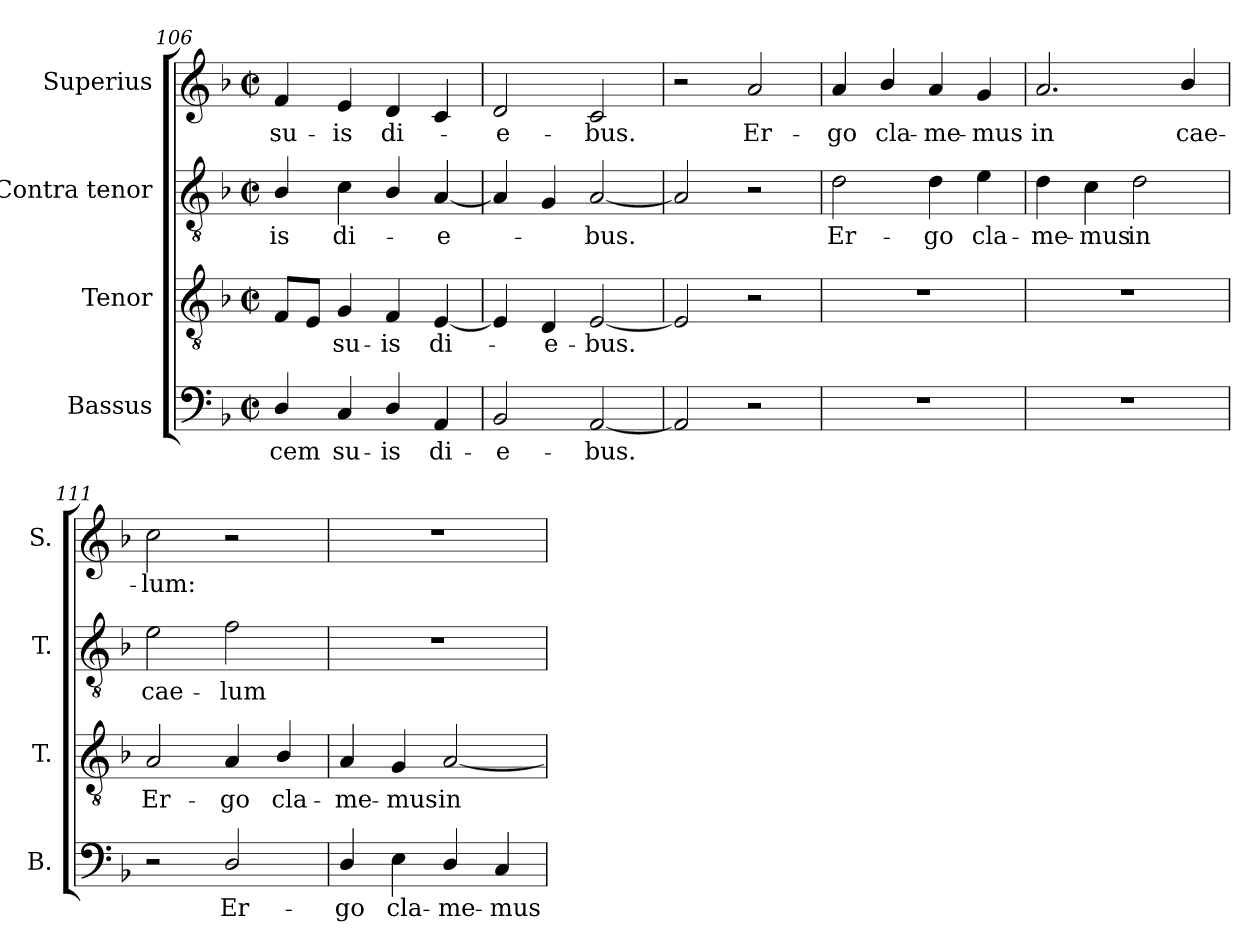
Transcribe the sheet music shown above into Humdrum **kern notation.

**kern	**text	**kern	**text	**kern	**text	**kern	**text
*part4	*part4	*part3	*part3	*part2	*part2	*part1	*part1
*staff4	*staff4	*staff3	*staff3	*staff2	*staff2	*staff1	*staff1
*I"Bassus	*	*I"Tenor	*	*I"Contra tenor	*	*I"Superius	*
*I'B.	*	*I'T.	*	*I'T.	*	*I'S.	*
*clefF4	*	*clefGv2	*	*clefGv2	*	*clefG2	*
*	*	*ITrd7c12	*	*ITrd7c12	*	*	*
*k[b-]	*	*k[b-]	*	*k[b-]	*	*k[b-]	*
*F:	*	*F:	*	*F:	*	*F:	*
*M2/2	*	*M2/2	*	*M2/2	*	*M2/2	*
*met(c|)	*	*met(c|)	*	*met(c|)	*	*met(c|)	*
=106	=106	=106	=106	=106	=106	=106	=106
!	!LO:LY:b:color=#000000	!	!	!	!	!	!
!	!	!	!	!	!LO:LY:b:color=#000000	!	!
!	!	!	!	!	!	!	!LO:LY:b:color=#000000
4Di/	-cem	8FFi/L	.	4BB-i/	-is	4fi/	su-
.	.	8EEi/J	.	.	.	.	.
!	!LO:LY:b:color=#000000	!	!	!	!	!	!
!	!	!	!LO:LY:b:color=#000000	!	!	!	!
!	!	!	!	!	!LO:LY:b:color=#000000	!	!
!	!	!	!	!	!	!	!LO:LY:b:color=#000000
4Ci/	su-	4GGi/	su-	4Ci\	di-	4ei/	-is
!	!LO:LY:b:color=#000000	!	!	!	!	!	!
!	!	!	!LO:LY:b:color=#000000	!	!	!	!
!	!	!	!	!	!	!	!LO:LY:b:color=#000000
4Di/	-is	4FFi/	-is	4BB-i/	.	4di/	di-
!	!LO:LY:b:color=#000000	!	!	!	!	!	!
!	!	!	!LO:LY:b:color=#000000	!	!	!	!
!	!	!	!	!	!LO:LY:b:color=#000000	!	!
4AAi/	di-	[4EEi/	di-	[4AAi/	-e-	4ci/	.
=107	=107	=107	=107	=107	=107	=107	=107
!	!LO:LY:b:color=#000000	!	!	!	!	!	!
!	!	!	!	!	!	!	!LO:LY:b:color=#000000
2BB-i/	-e-	4EEi/]	.	4AAi/]	.	2di/	-e-
!	!	!	!LO:LY:b:color=#000000	!	!	!	!
.	.	4DDi/	-e-	4GGi/	.	.	.
!	!LO:LY:b:color=#000000	!	!	!	!	!	!
!	!	!	!LO:LY:b:color=#000000	!	!	!	!
!	!	!	!	!	!LO:LY:b:color=#000000	!	!
!	!	!	!	!	!	!	!LO:LY:b:color=#000000
[2AAi/	-bus.	[2EEi/	-bus.	[2AAi/	-bus.	2ci/	-bus.
=108	=108	=108	=108	=108	=108	=108	=108
2AAi/]	.	2EEi/]	.	2AAi/]	.	2r	.
!	!	!	!	!	!	!	!LO:LY:b:color=#000000
2r	.	2r	.	2r	.	2ai/	Er-
=109	=109	=109	=109	=109	=109	=109	=109
!	!	!	!	!	!LO:LY:b:color=#000000	!	!
!	!	!	!	!	!	!	!LO:LY:b:color=#000000
1r	.	1r	.	2Di\	Er-	4ai/	-go
!	!	!	!	!	!	!	!LO:LY:b:color=#000000
.	.	.	.	.	.	4b-i/	cla-
!	!	!	!	!	!LO:LY:b:color=#000000	!	!
!	!	!	!	!	!	!	!LO:LY:b:color=#000000
.	.	.	.	4Di\	-go	4ai/	-me-
!	!	!	!	!	!LO:LY:b:color=#000000	!	!
!	!	!	!	!	!	!	!LO:LY:b:color=#000000
.	.	.	.	4Ei\	cla-	4gi/	-mus
=110	=110	=110	=110	=110	=110	=110	=110
!	!	!	!	!	!LO:LY:b:color=#000000	!	!
!	!	!	!	!	!	!	!LO:LY:b:color=#000000
1r	.	1r	.	4Di\	-me-	2.ai/	in
!	!	!	!	!	!LO:LY:b:color=#000000	!	!
.	.	.	.	4Ci\	-mus	.	.
!	!	!	!	!	!LO:LY:b:color=#000000	!	!
.	.	.	.	2Di\	in	.	.
!	!	!	!	!	!	!	!LO:LY:b:color=#000000
.	.	.	.	.	.	4b-i/	cae-
!!LO:PB:g=z
=111	=111	=111	=111	=111	=111	=111	=111
!	!	!	!LO:LY:b:color=#000000	!	!	!	!
!	!	!	!	!	!LO:LY:b:color=#000000	!	!
!	!	!	!	!	!	!	!LO:LY:b:color=#000000
2r	.	2AAi/	Er-	2Ei\	cae-	2cci\	-lum:
!	!LO:LY:b:color=#000000	!	!	!	!	!	!
!	!	!	!LO:LY:b:color=#000000	!	!	!	!
!	!	!	!	!	!LO:LY:b:color=#000000	!	!
2Di/	Er-	4AAi/	-go	2Fi\	-lum	2r	.
!	!	!	!LO:LY:b:color=#000000	!	!	!	!
.	.	4BB-i/	cla-	.	.	.	.
=112	=112	=112	=112	=112	=112	=112	=112
!	!LO:LY:b:color=#000000	!	!	!	!	!	!
!	!	!	!LO:LY:b:color=#000000	!	!	!	!
4Di/	-go	4AAi/	-me-	1r	.	1r	.
!	!LO:LY:b:color=#000000	!	!	!	!	!	!
!	!	!	!LO:LY:b:color=#000000	!	!	!	!
4Ei\	cla-	4GGi/	-mus	.	.	.	.
!	!LO:LY:b:color=#000000	!	!	!	!	!	!
!	!	!	!LO:LY:b:color=#000000	!	!	!	!
4Di/	-me-	[2AAi/	in	.	.	.	.
!	!LO:LY:b:color=#000000	!	!	!	!	!	!
4Ci/	-mus	.	.	.	.	.	.
=	=	=	=	=	=	=	=
*-	*-	*-	*-	*-	*-	*-	*-
